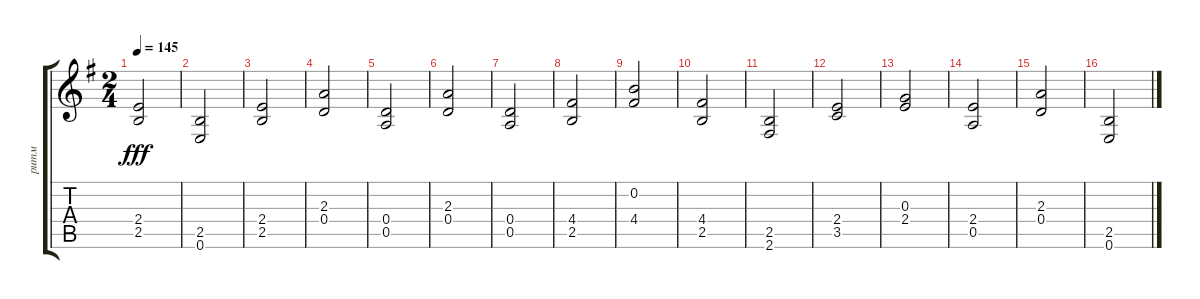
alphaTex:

\track ("ритм" "ритм") {instrument acousticguitarsteel}
\staff {score tabs}
\tuning (E4 B3 G3 D3 A2 E2) {hide}
\ts (2 4)
\tempo 145
\clef g2
\ks eminor
(2.4 2.5).2{dy fff} |
(2.5 0.6).2 |
(2.4 2.5).2 |
(2.3 0.4).2 |
(0.4 0.5).2 |
(2.3 0.4).2 |
(0.4 0.5).2 |
(4.4 2.5).2 |
(0.2 4.4).2 |
(4.4 2.5).2 |
(2.5 2.6).2 |
(2.4 3.5).2 |
(0.3 2.4).2 |
(2.4 0.5).2 |
(2.3 0.4).2 |
(2.5 0.6).2
